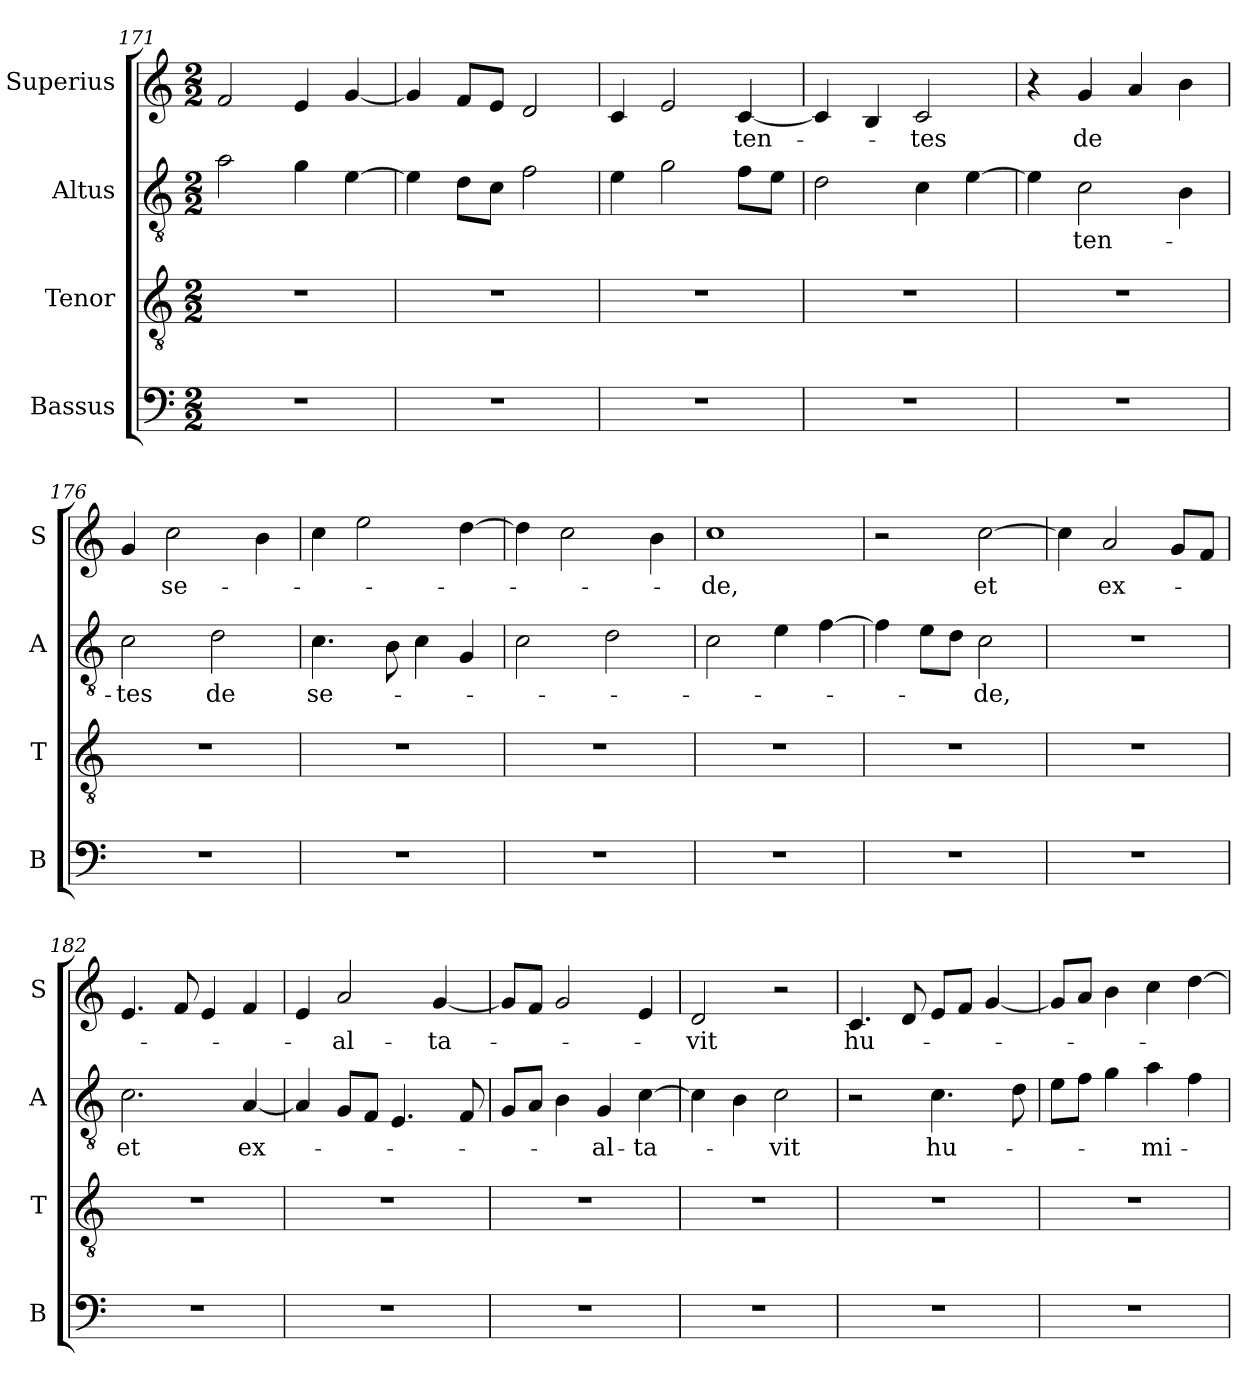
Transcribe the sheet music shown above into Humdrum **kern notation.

**kern	**kern	**kern	**text	**kern	**text
*part4	*part3	*part2	*part2	*part1	*part1
*staff4	*staff3	*staff2	*staff2	*staff1	*staff1
*I"Bassus	*I"Tenor	*I"Altus	*	*I"Superius	*
*I'B	*I'T	*I'A	*	*I'S	*
*clefF4	*clefGv2	*clefGv2	*	*clefG2	*
*k[]	*k[]	*k[]	*	*k[]	*
*M2/2	*M2/2	*M2/2	*	*M2/2	*
=171	=171	=171	=171	=171	=171
1r	1r	2a	.	2f	.
.	.	4g	.	4e	.
.	.	[4e	.	[4g	.
=172	=172	=172	=172	=172	=172
1r	1r	4e]	.	4g]	.
.	.	8dL	.	8fL	.
.	.	8cJ	.	8eJ	.
.	.	2f	.	2d	.
=173	=173	=173	=173	=173	=173
1r	1r	4e	.	4c	.
.	.	2g	.	2e	.
.	.	8fL	.	[4c	-ten-
.	.	8eJ	.	.	.
=174	=174	=174	=174	=174	=174
1r	1r	2d	.	4c]	.
.	.	.	.	4B	.
.	.	4c	.	2c	-tes
.	.	[4e	.	.	.
=175	=175	=175	=175	=175	=175
1r	1r	4e]	.	4r	.
.	.	2c	-ten-	4g	de
.	.	.	.	4a	.
.	.	4B	.	4b	.
=176	=176	=176	=176	=176	=176
1r	1r	2c	-tes	4g	.
.	.	.	.	2cc	se-
.	.	2d	de	.	.
.	.	.	.	4b	.
=177	=177	=177	=177	=177	=177
1r	1r	4.c	se-	4cc	.
.	.	.	.	2ee	.
.	.	8B	.	.	.
.	.	4c	.	.	.
.	.	4G	.	[4dd	.
=178	=178	=178	=178	=178	=178
1r	1r	2c	.	4dd]	.
.	.	.	.	2cc	.
.	.	2d	.	.	.
.	.	.	.	4b	.
=179	=179	=179	=179	=179	=179
1r	1r	2c	.	1cc	-de,
.	.	4e	.	.	.
.	.	[4f	.	.	.
=180	=180	=180	=180	=180	=180
1r	1r	4f]	.	2r	.
.	.	8eL	.	.	.
.	.	8dJ	.	.	.
.	.	2c	-de,	[2cc	et
=181	=181	=181	=181	=181	=181
1r	1r	1r	.	4cc]	.
.	.	.	.	2a	ex-
.	.	.	.	8gL	.
.	.	.	.	8fJ	.
=182	=182	=182	=182	=182	=182
1r	1r	2.c	et	4.e	.
.	.	.	.	8f	.
.	.	.	.	4e	.
.	.	[4A	ex-	4f	.
=183	=183	=183	=183	=183	=183
1r	1r	4A]	.	4e	.
.	.	8GL	.	2a	-al-
.	.	8FJ	.	.	.
.	.	4.E	.	.	.
.	.	.	.	[4g	-ta-
.	.	8F	.	.	.
=184	=184	=184	=184	=184	=184
1r	1r	8GL	.	8gL]	.
.	.	8AJ	.	8fJ	.
.	.	4B	.	2g	.
.	.	4G	-al-	.	.
.	.	[4c	-ta-	4e	.
=185	=185	=185	=185	=185	=185
1r	1r	4c]	.	2d	-vit
.	.	4B	.	.	.
.	.	2c	-vit	2r	.
=186	=186	=186	=186	=186	=186
1r	1r	2r	.	4.c	hu-
.	.	.	.	8d	.
.	.	4.c	hu-	8eL	.
.	.	.	.	8fJ	.
.	.	.	.	[4g	.
.	.	8d	.	.	.
=187	=187	=187	=187	=187	=187
1r	1r	8eL	.	8gL]	.
.	.	8fJ	.	8aJ	.
.	.	4g	.	4b	.
.	.	4a	-mi-	4cc	.
.	.	4f	.	[4dd	.
=	=	=	=	=	=
*-	*-	*-	*-	*-	*-
